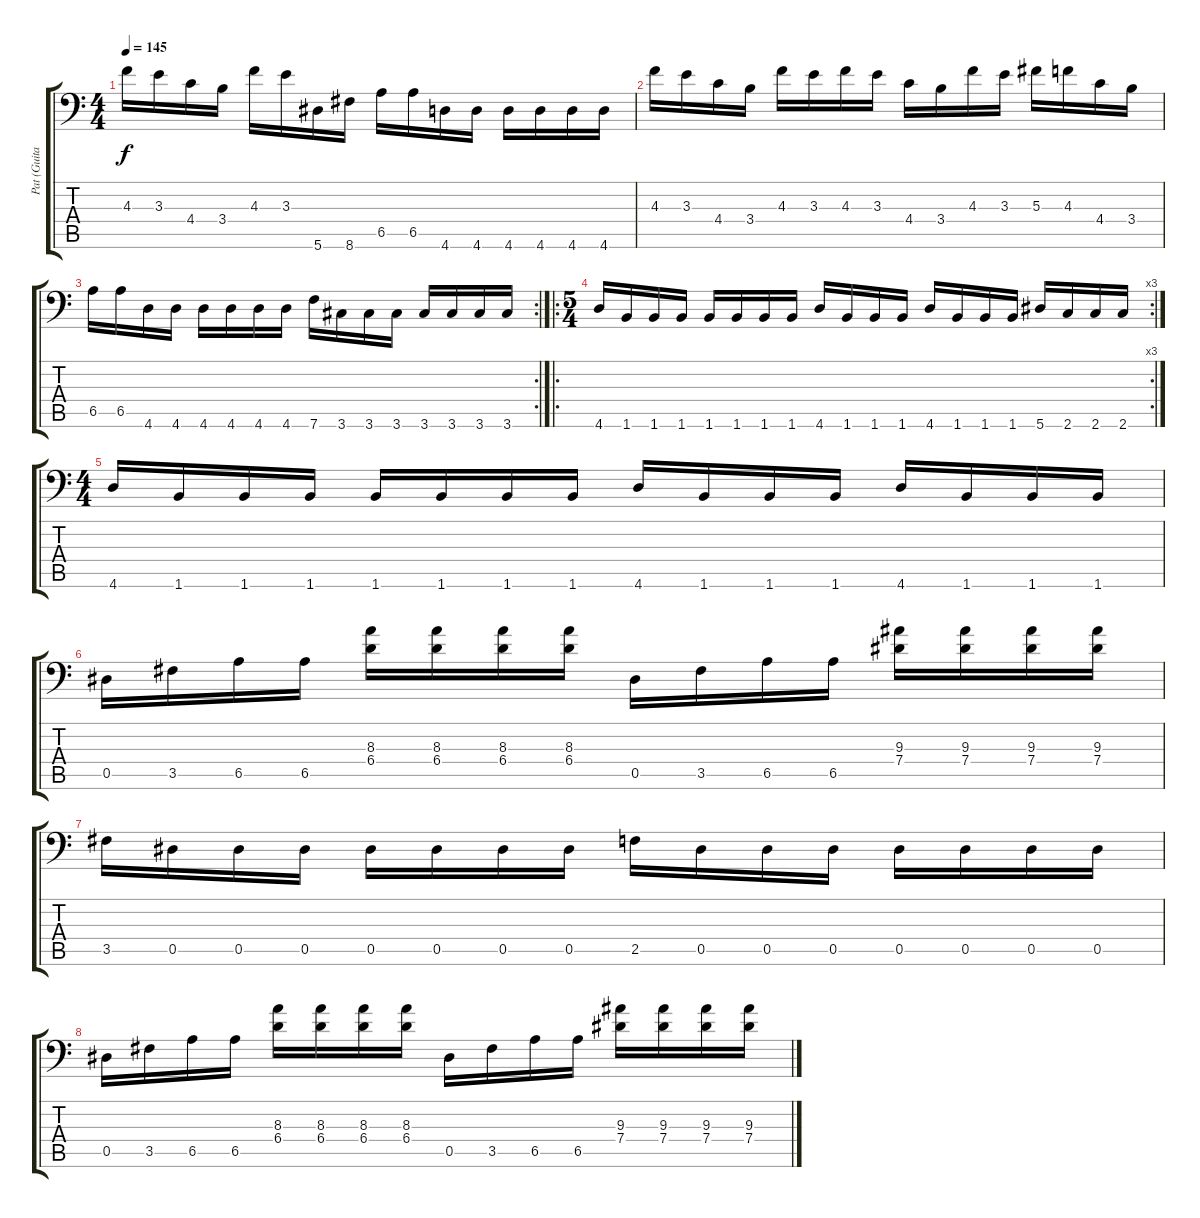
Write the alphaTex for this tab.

\track ("Pat (Guitar)" "Pat (Guita") {instrument distortionguitar}
\staff {score tabs}
\tuning (Bb3 F3 Db3 Ab2 Eb2 Bb1) {hide}
\ts (4 4)
\tempo 145
\clef f4
\ks c
4.3.16{dy f} 3.3.16 4.4.16 3.4.16 4.3.16 3.3.16 5.6.16 8.6.16 6.5.16 6.5.16 4.6.16 4.6.16 4.6.16 4.6.16 4.6.16 4.6.16 |
4.3.16 3.3.16 4.4.16 3.4.16 4.3.16 3.3.16 4.3.16 3.3.16 4.4.16 3.4.16 4.3.16 3.3.16 5.3.16 4.3.16 4.4.16 3.4.16 |
\rc 2
6.5.16 6.5.16 4.6.16 4.6.16 4.6.16 4.6.16 4.6.16 4.6.16 7.6.16 3.6.16 3.6.16 3.6.16 3.6.16 3.6.16 3.6.16 3.6.16 |
\ro
\rc 3
\ts (5 4)
4.6.16 1.6.16 1.6.16 1.6.16 1.6.16 1.6.16 1.6.16 1.6.16 4.6.16 1.6.16 1.6.16 1.6.16 4.6.16 1.6.16 1.6.16 1.6.16 5.6.16 2.6.16 2.6.16 2.6.16 |
\ts (4 4)
4.6.16 1.6.16 1.6.16 1.6.16 1.6.16 1.6.16 1.6.16 1.6.16 4.6.16 1.6.16 1.6.16 1.6.16 4.6.16 1.6.16 1.6.16 1.6.16 |
0.5.16 3.5.16 6.5.16 6.5.16 (8.3 6.4).16 (8.3 6.4).16 (8.3 6.4).16 (8.3 6.4).16 0.5.16 3.5.16 6.5.16 6.5.16 (9.3 7.4).16 (9.3 7.4).16 (9.3 7.4).16 (9.3 7.4).16 |
3.5.16 0.5.16 0.5.16 0.5.16 0.5.16 0.5.16 0.5.16 0.5.16 2.5.16 0.5.16 0.5.16 0.5.16 0.5.16 0.5.16 0.5.16 0.5.16 |
0.5.16 3.5.16 6.5.16 6.5.16 (8.3 6.4).16 (8.3 6.4).16 (8.3 6.4).16 (8.3 6.4).16 0.5.16 3.5.16 6.5.16 6.5.16 (9.3 7.4).16 (9.3 7.4).16 (9.3 7.4).16 (9.3 7.4).16
